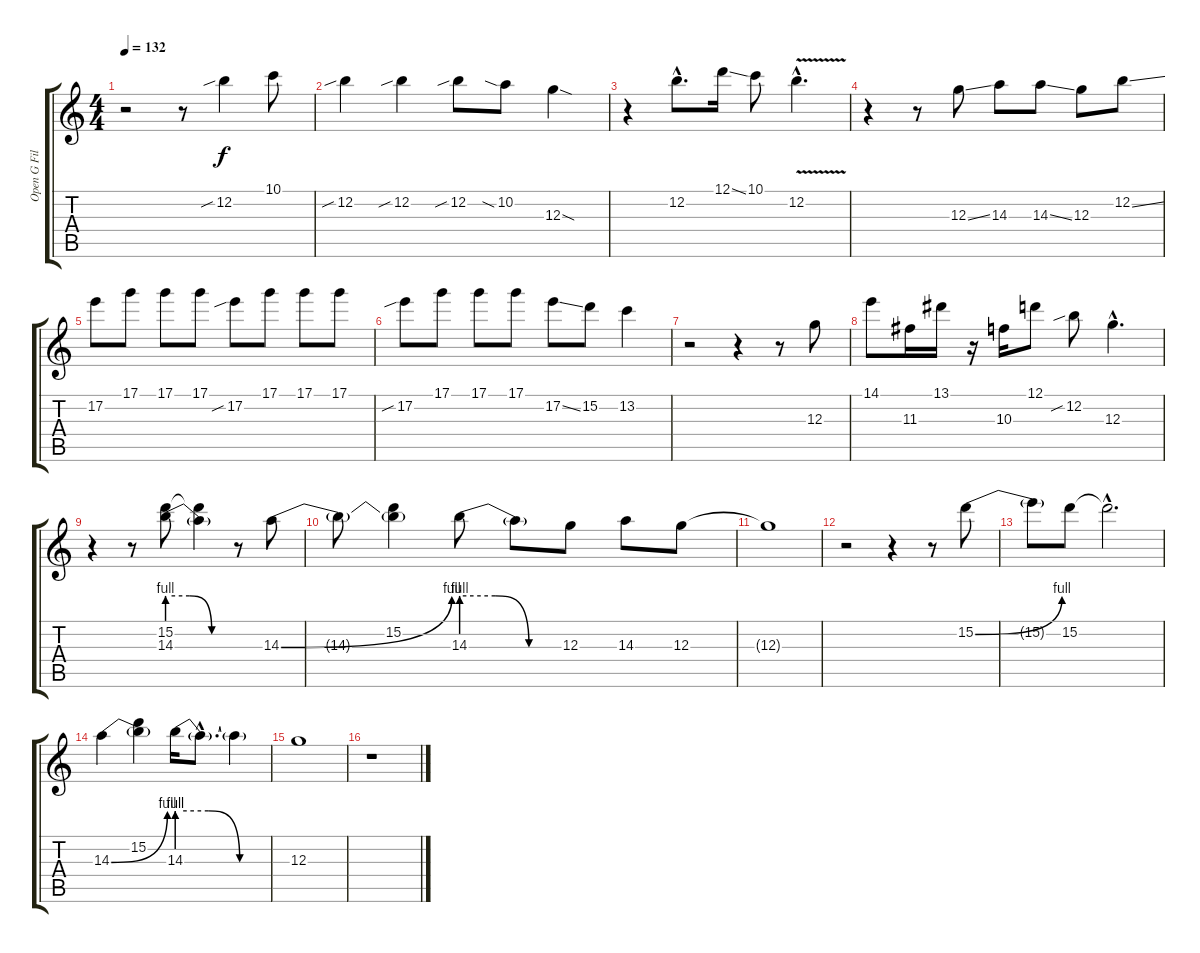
\track ("Open G Fills" "Open G Fil") {instrument overdrivenguitar}
\staff {score tabs}
\tuning (D4 B3 G3 D3 G2 D2) {hide}
\ts (4 4)
\tempo 132
\clef g2
\ks c
r.2{dy f} r.8 12.2{sib}.4 10.1.8 |
12.2{sib}.4 12.2{sib}.4 12.2{sib}.8 10.2{sia}.8 12.3{sod}.4 |
r.4 12.2{hac}.8{d} 12.1{ss}.16 10.1.8 12.2{v hac}.4{d} |
r.4 r.8 12.3{ss}.8 14.3.8 14.3{ss}.8 12.3.8 12.2{ss}.8 |
17.2.8 17.1.8 17.1.8 17.1.8 17.2{sib}.8 17.1.8 17.1.8 17.1.8 |
17.2{sib}.8 17.1.8 17.1.8 17.1.8 17.2{ss}.8 15.2.8 13.2.4 |
r.2 r.4 r.8 12.3.8 |
14.1.8 11.3.16 13.1.16 r.16 10.3.16 12.1.8 12.2{sib}.8 12.3{hac}.4{d} |
r.4 r.8 (15.2 14.3{be (custom 0 4 20 4 40 0 60 0)}).8 (15.2{t} 14.3{t}).4 r.8 14.3{be (bend 0 0 60 4)}.8 |
14.3{t}.8 (15.2 14.3{t}).4 14.3{be (custom 0 4 20 4 40 0 60 0)}.8 14.3{t}.8 12.3.8 14.3.8 12.3.8 |
12.3{t}.1 |
r.2 r.4 r.8 15.2{be (bend 0 0 60 4)}.8 |
15.2{t}.8 15.2.8 15.2{hac t}.2{d} |
14.3{be (bend 0 0 60 4)}.4 (15.2 14.3{t}).4 14.3{be (custom 0 4 20 4 40 0 60 0)}.16 14.3{hac t}.8{d} 14.3{t}.4 |
12.3.1 |
r.1
